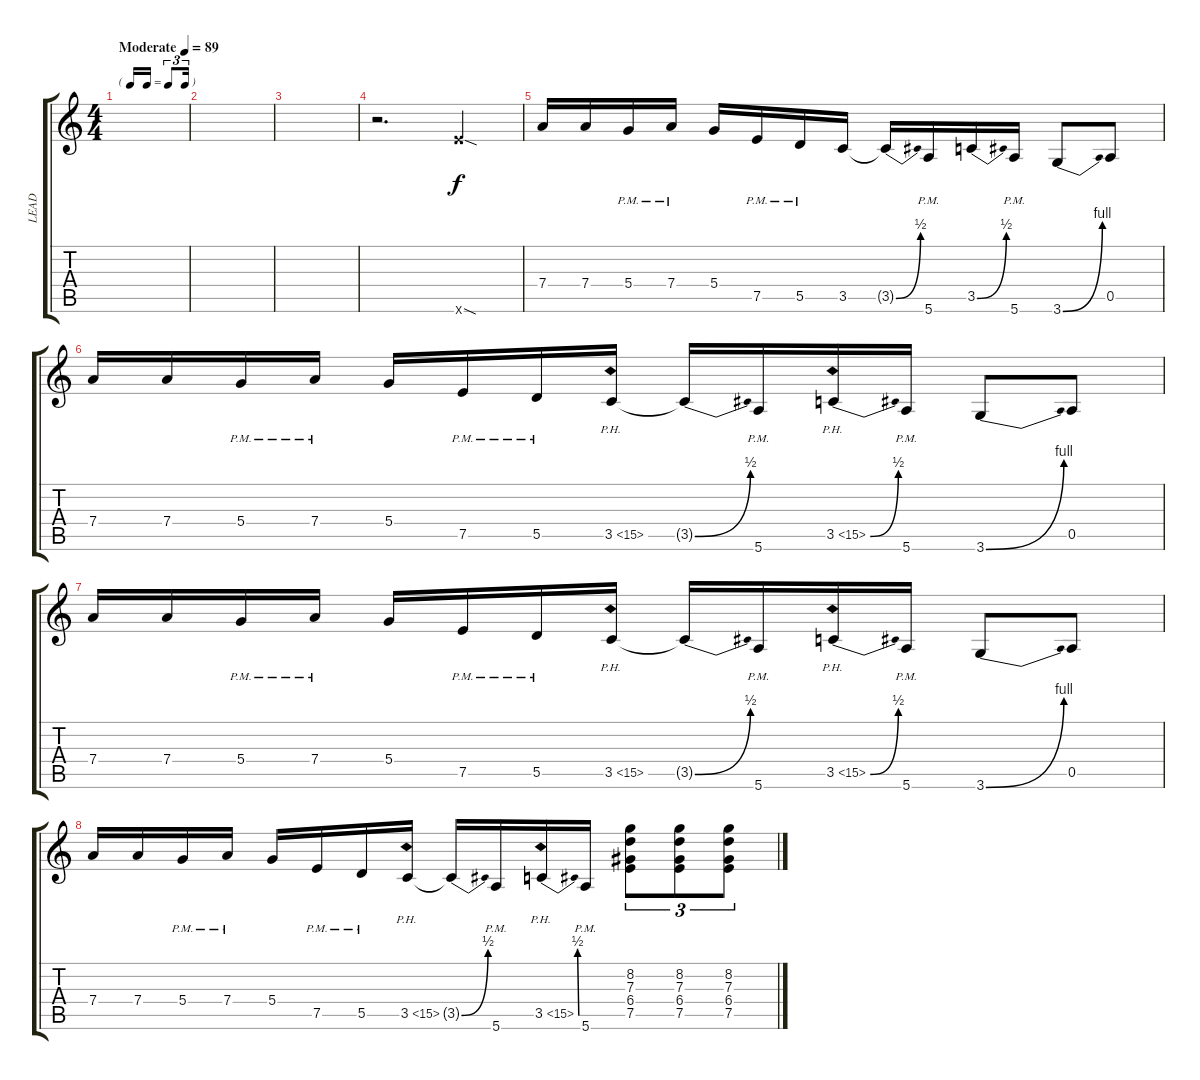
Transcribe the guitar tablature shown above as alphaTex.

\track ("LEAD" "LEAD") {instrument distortionguitar}
\staff {score tabs}
\tuning (E4 B3 G3 D3 A2 E2) {hide}
\ts (4 4)
\tf triplet16th
\tempo (89 "Moderate")
\clef g2
\ks c
|
|
|
r.2{d} 12.6{sod x}.4 |
7.4.16 7.4.16 5.4{pm}.16 7.4{pm}.16 5.4.16 7.5{pm}.16 5.5{pm}.16 3.5.16 3.5{be (bend 0 0 60 2) t}.16 5.6{pm}.16 3.5{be (bend 0 0 60 2)}.16 5.6{pm}.16 3.6{be (bend 0 0 60 4)}.8 0.5.8 |
7.4.16 7.4.16 5.4{pm}.16 7.4{pm}.16 5.4.16 7.5{pm}.16 5.5{pm}.16 3.5{ph 12}.16 3.5{be (bend 0 0 60 2) t}.16 5.6{pm}.16 3.5{be (bend 0 0 60 2) ph 12}.16 5.6{pm}.16 3.6{be (bend 0 0 60 4)}.8 0.5.8 |
7.4.16 7.4.16 5.4{pm}.16 7.4{pm}.16 5.4.16 7.5{pm}.16 5.5{pm}.16 3.5{ph 12}.16 3.5{be (bend 0 0 60 2) t}.16 5.6{pm}.16 3.5{be (bend 0 0 60 2) ph 12}.16 5.6{pm}.16 3.6{be (bend 0 0 60 4)}.8 0.5.8 |
7.4.16 7.4.16 5.4{pm}.16 7.4{pm}.16 5.4.16 7.5{pm}.16 5.5{pm}.16 3.5{ph 12}.16 3.5{be (bend 0 0 60 2) t}.16 5.6{pm}.16 3.5{be (bend 0 0 60 2) ph 12}.16 5.6{pm}.16 (8.2 7.3 6.4 7.5).8{tu (3 2)} (8.2 7.3 6.4 7.5).8{tu (3 2)} (8.2 7.3 6.4 7.5).8{tu (3 2)}
